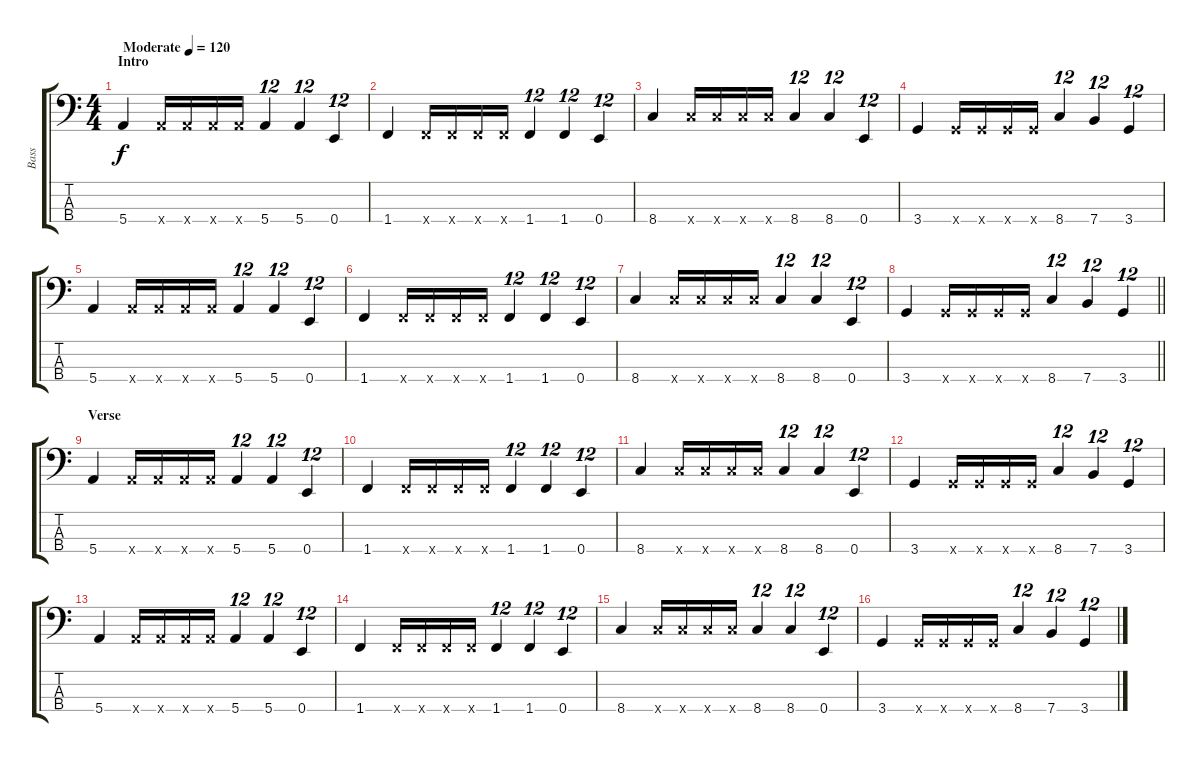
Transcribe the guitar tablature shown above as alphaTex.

\track ("Bass" "Bass") {instrument electricbasspick}
\staff {score tabs}
\tuning (G2 D2 A1 E1) {hide}
\ts (4 4)
\section ("" "Intro")
\tempo (120 "Moderate")
\clef f4
\ks c
5.4.4{dy f instrument electricbasspick} 5.4{x}.16 5.4{x}.16 5.4{x}.16 5.4{x}.16 5.4.4{tu (12 8)} 5.4.4{tu (12 8)} 0.4.4{tu (12 8)} |
1.4.4 1.4{x}.16 1.4{x}.16 1.4{x}.16 1.4{x}.16 1.4.4{tu (12 8)} 1.4.4{tu (12 8)} 0.4.4{tu (12 8)} |
8.4.4 8.4{x}.16 8.4{x}.16 8.4{x}.16 8.4{x}.16 8.4.4{tu (12 8)} 8.4.4{tu (12 8)} 0.4.4{tu (12 8)} |
3.4.4 3.4{x}.16 3.4{x}.16 3.4{x}.16 3.4{x}.16 8.4.4{tu (12 8)} 7.4.4{tu (12 8)} 3.4.4{tu (12 8)} |
5.4.4 5.4{x}.16 5.4{x}.16 5.4{x}.16 5.4{x}.16 5.4.4{tu (12 8)} 5.4.4{tu (12 8)} 0.4.4{tu (12 8)} |
1.4.4 1.4{x}.16 1.4{x}.16 1.4{x}.16 1.4{x}.16 1.4.4{tu (12 8)} 1.4.4{tu (12 8)} 0.4.4{tu (12 8)} |
8.4.4 8.4{x}.16 8.4{x}.16 8.4{x}.16 8.4{x}.16 8.4.4{tu (12 8)} 8.4.4{tu (12 8)} 0.4.4{tu (12 8)} |
\barLineRight lightlight
3.4.4 3.4{x}.16 3.4{x}.16 3.4{x}.16 3.4{x}.16 8.4.4{tu (12 8)} 7.4.4{tu (12 8)} 3.4.4{tu (12 8)} |
\section ("" "Verse")
5.4.4 5.4{x}.16 5.4{x}.16 5.4{x}.16 5.4{x}.16 5.4.4{tu (12 8)} 5.4.4{tu (12 8)} 0.4.4{tu (12 8)} |
1.4.4 1.4{x}.16 1.4{x}.16 1.4{x}.16 1.4{x}.16 1.4.4{tu (12 8)} 1.4.4{tu (12 8)} 0.4.4{tu (12 8)} |
8.4.4 8.4{x}.16 8.4{x}.16 8.4{x}.16 8.4{x}.16 8.4.4{tu (12 8)} 8.4.4{tu (12 8)} 0.4.4{tu (12 8)} |
3.4.4 3.4{x}.16 3.4{x}.16 3.4{x}.16 3.4{x}.16 8.4.4{tu (12 8)} 7.4.4{tu (12 8)} 3.4.4{tu (12 8)} |
5.4.4 5.4{x}.16 5.4{x}.16 5.4{x}.16 5.4{x}.16 5.4.4{tu (12 8)} 5.4.4{tu (12 8)} 0.4.4{tu (12 8)} |
1.4.4 1.4{x}.16 1.4{x}.16 1.4{x}.16 1.4{x}.16 1.4.4{tu (12 8)} 1.4.4{tu (12 8)} 0.4.4{tu (12 8)} |
8.4.4 8.4{x}.16 8.4{x}.16 8.4{x}.16 8.4{x}.16 8.4.4{tu (12 8)} 8.4.4{tu (12 8)} 0.4.4{tu (12 8)} |
3.4.4 3.4{x}.16 3.4{x}.16 3.4{x}.16 3.4{x}.16 8.4.4{tu (12 8)} 7.4.4{tu (12 8)} 3.4.4{tu (12 8)}
